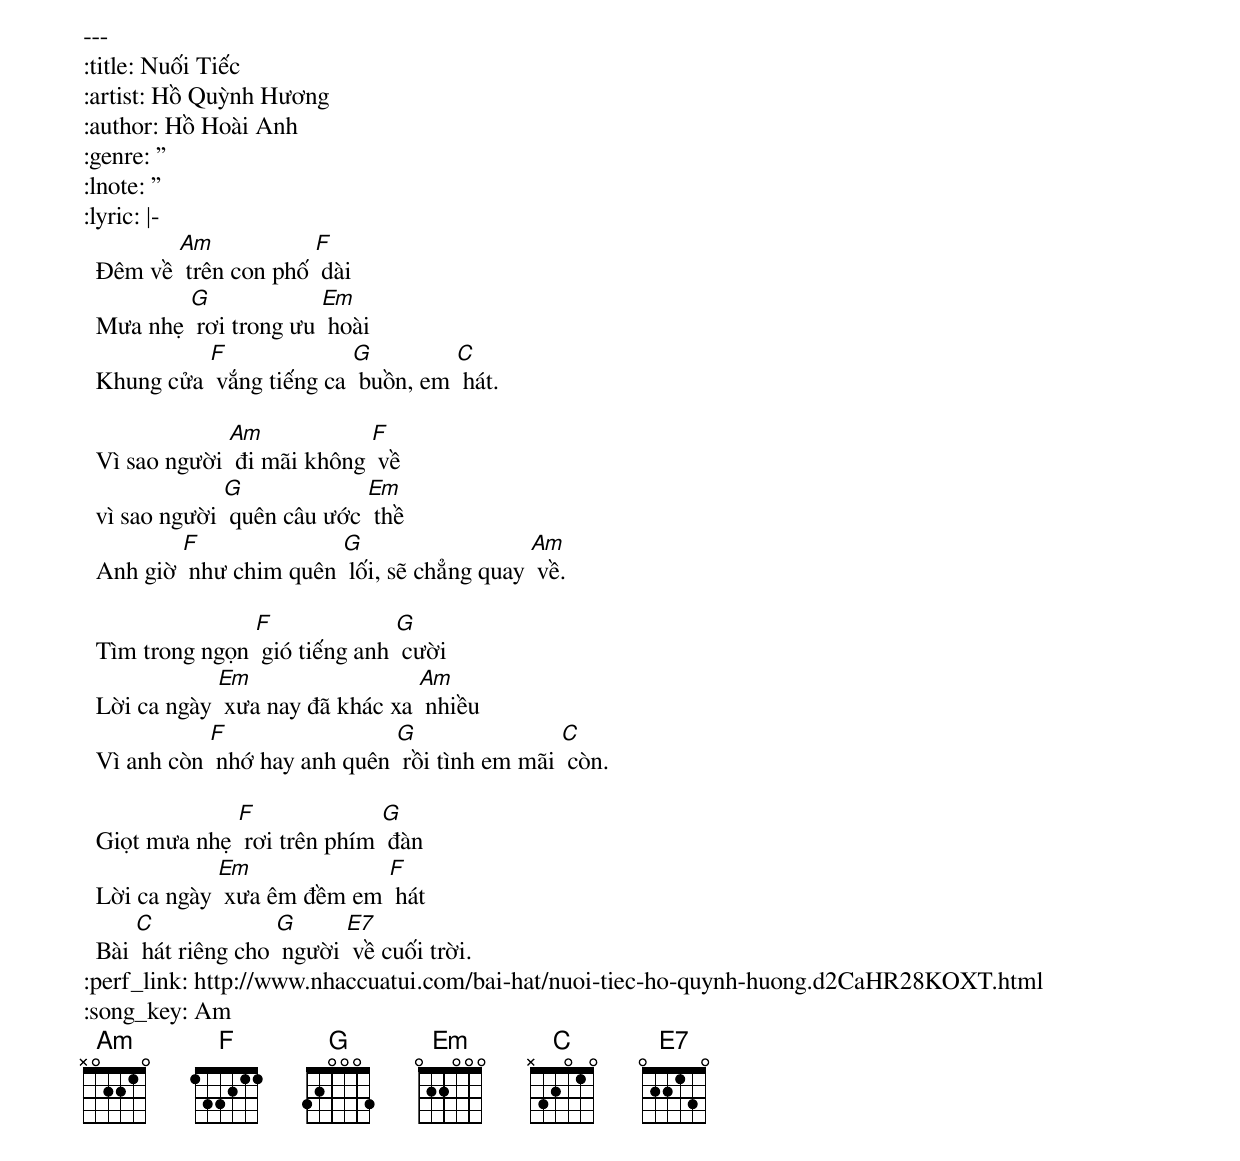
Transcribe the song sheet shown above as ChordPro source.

---
:title: Nuối Tiếc
:artist: Hồ Quỳnh Hương
:author: Hồ Hoài Anh
:genre: ''
:lnote: ''
:lyric: |-
  Đêm về [Am] trên con phố [F] dài
  Mưa nhẹ [G] rơi trong ưu [Em] hoài
  Khung cửa [F] vắng tiếng ca [G] buồn, em [C] hát.

  Vì sao người [Am] đi mãi không [F] về
  vì sao người [G] quên câu ước [Em] thề
  Anh giờ [F] như chim quên [G] lối, sẽ chẳng quay [Am] về.

  Tìm trong ngọn [F] gió tiếng anh [G] cười
  Lời ca ngày [Em] xưa nay đã khác xa [Am] nhiều
  Vì anh còn [F] nhớ hay anh quên [G] rồi tình em mãi [C] còn.

  Giọt mưa nhẹ [F] rơi trên phím [G] đàn
  Lời ca ngày [Em] xưa êm đềm em [F] hát
  Bài [C] hát riêng cho [G] người [E7] về cuối trời.
:perf_link: http://www.nhaccuatui.com/bai-hat/nuoi-tiec-ho-quynh-huong.d2CaHR28KOXT.html
:song_key: Am
